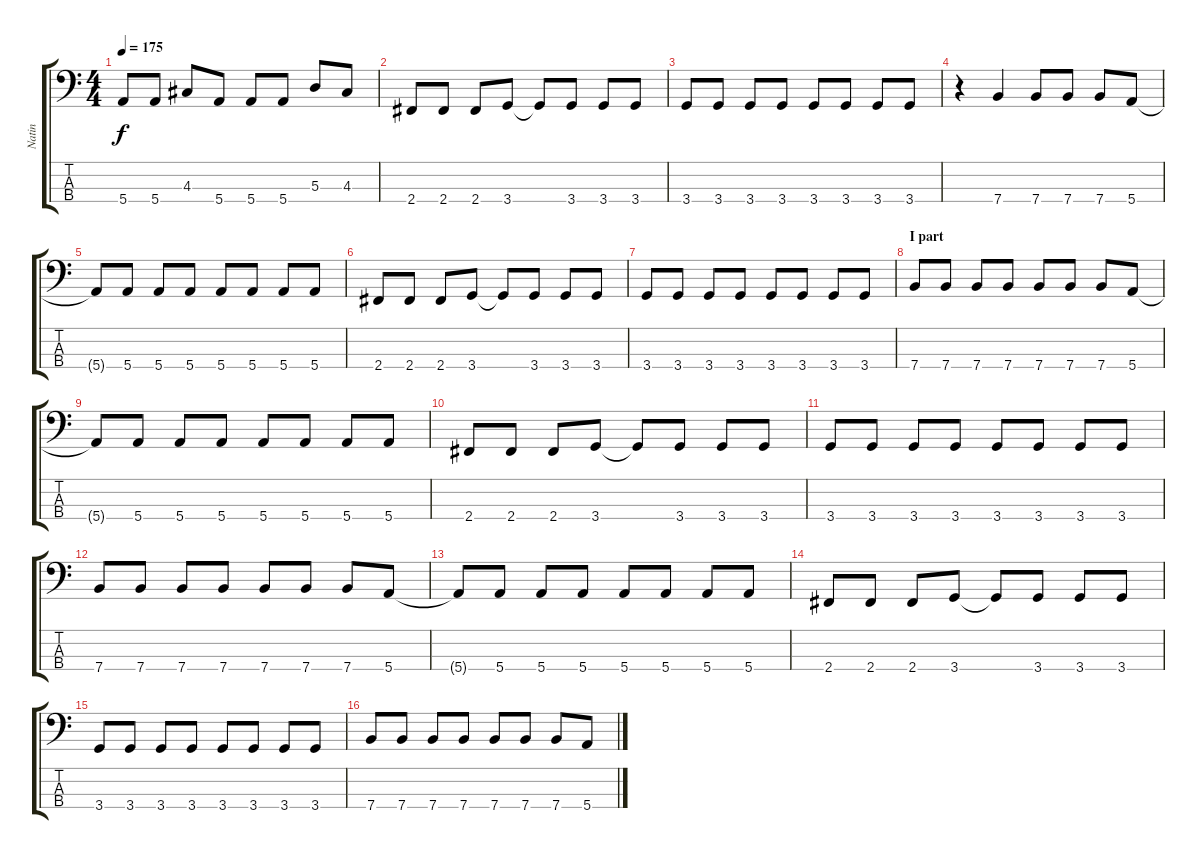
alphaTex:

\track ("Natin" "Natin") {instrument electricbasspick}
\staff {score tabs}
\tuning (G2 D2 A1 E1) {hide}
\ts (4 4)
\tempo 175
\clef f4
\ks c
5.4{t}.8{dy f} 5.4.8 4.3.8 5.4.8 5.4.8 5.4.8 5.3.8 4.3.8 |
2.4.8 2.4.8 2.4.8 3.4.8 3.4{t}.8 3.4.8 3.4.8 3.4.8 |
3.4.8 3.4.8 3.4.8 3.4.8 3.4.8 3.4.8 3.4.8 3.4.8 |
r.4 7.4.4 7.4.8 7.4.8 7.4.8 5.4.8 |
5.4{t}.8 5.4.8 5.4.8 5.4.8 5.4.8 5.4.8 5.4.8 5.4.8 |
2.4.8 2.4.8 2.4.8 3.4.8 3.4{t}.8 3.4.8 3.4.8 3.4.8 |
3.4.8 3.4.8 3.4.8 3.4.8 3.4.8 3.4.8 3.4.8 3.4.8 |
\section ("" "I part")
7.4.8 7.4.8 7.4.8 7.4.8 7.4.8 7.4.8 7.4.8 5.4.8 |
5.4{t}.8 5.4.8 5.4.8 5.4.8 5.4.8 5.4.8 5.4.8 5.4.8 |
2.4.8 2.4.8 2.4.8 3.4.8 3.4{t}.8 3.4.8 3.4.8 3.4.8 |
3.4.8 3.4.8 3.4.8 3.4.8 3.4.8 3.4.8 3.4.8 3.4.8 |
7.4.8 7.4.8 7.4.8 7.4.8 7.4.8 7.4.8 7.4.8 5.4.8 |
5.4{t}.8 5.4.8 5.4.8 5.4.8 5.4.8 5.4.8 5.4.8 5.4.8 |
2.4.8 2.4.8 2.4.8 3.4.8 3.4{t}.8 3.4.8 3.4.8 3.4.8 |
3.4.8 3.4.8 3.4.8 3.4.8 3.4.8 3.4.8 3.4.8 3.4.8 |
7.4.8 7.4.8 7.4.8 7.4.8 7.4.8 7.4.8 7.4.8 5.4.8
